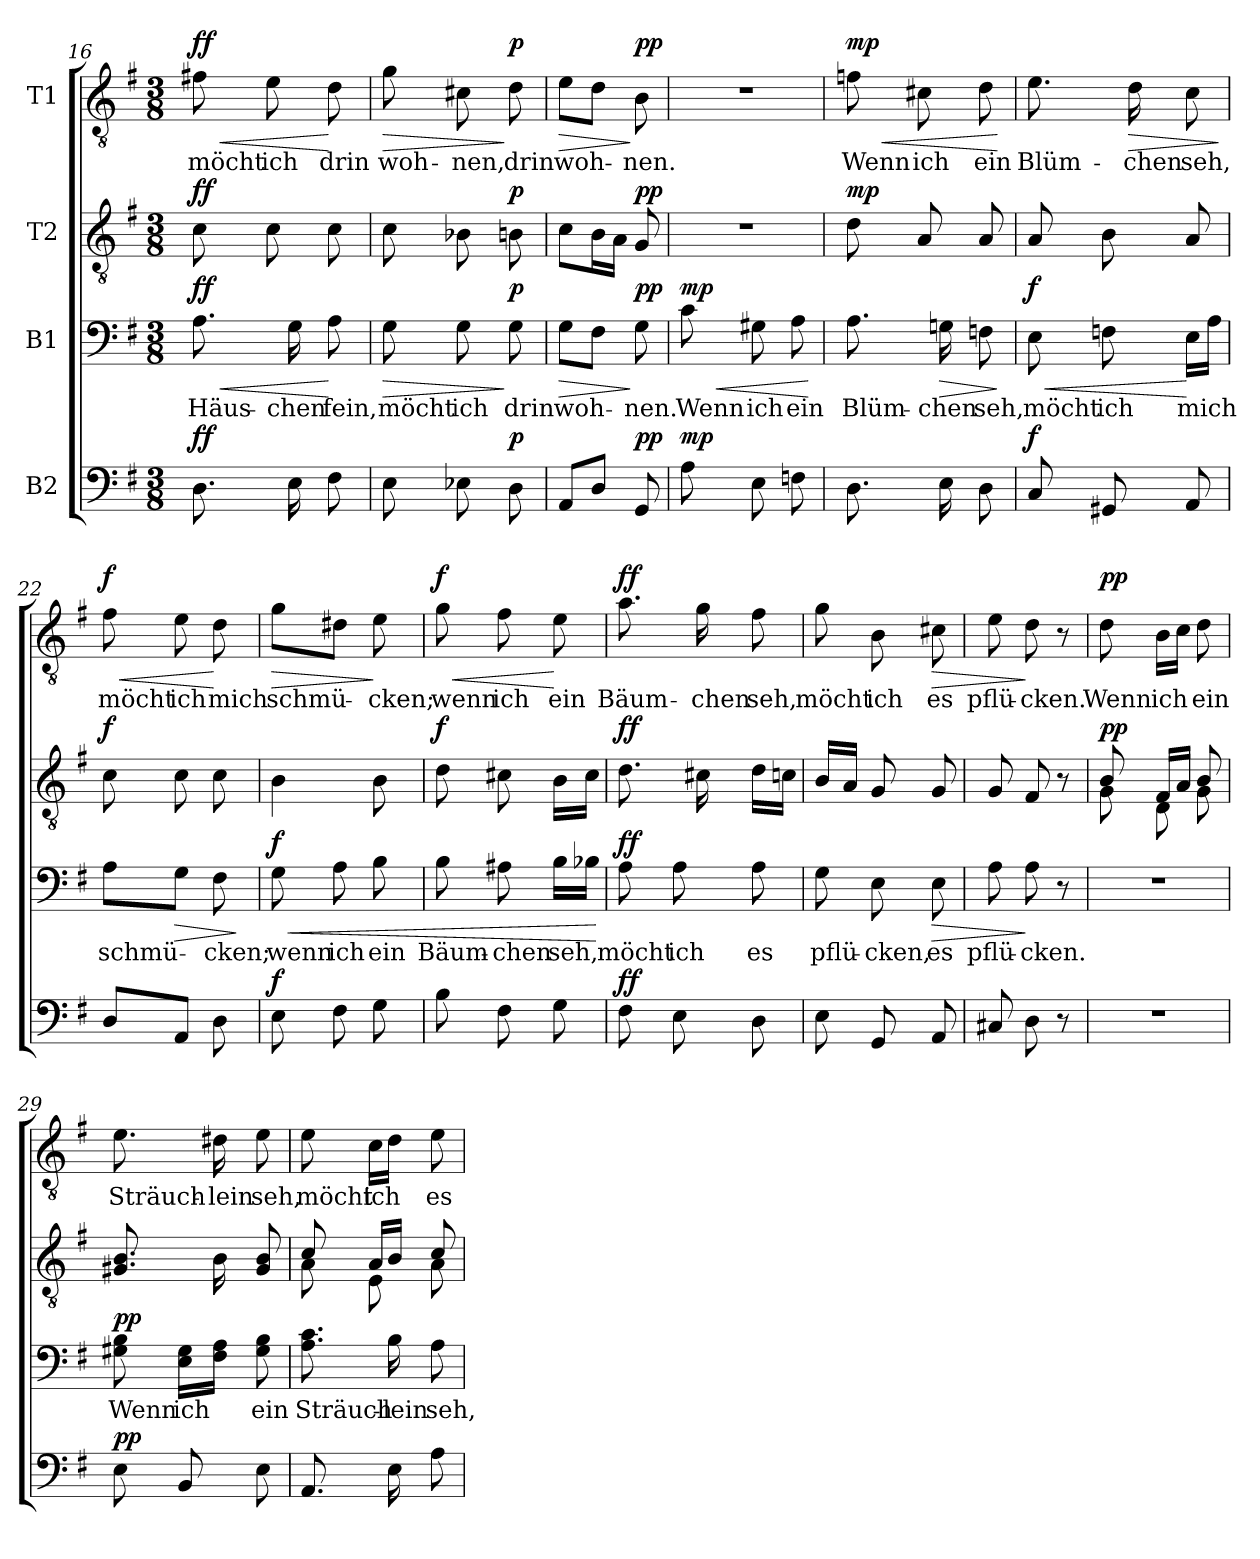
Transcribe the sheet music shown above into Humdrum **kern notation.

**kern	**dynam	**kern	**text	**dynam	**kern	**dynam	**kern	**text	**dynam
*part4	*part4	*part3	*part3	*part3	*part2	*part2	*part1	*part1	*part1
*staff4	*staff4	*staff3	*staff3	*staff3	*staff2	*staff2	*staff1	*staff1	*staff1
*I"B2	*	*I"B1	*	*	*I"T2	*	*I"T1	*	*
*clefF4	*	*clefF4	*	*	*clefGv2	*	*clefGv2	*	*
*k[f#]	*	*k[f#]	*	*	*k[f#]	*	*k[f#]	*	*
*M3/8	*	*M3/8	*	*	*M3/8	*	*M3/8	*	*
=16	=16	=16	=16	=16	=16	=16	=16	=16	=16
!	!LO:DY:a	!	!LO:LY:b	!LO:HP:b	!	!	!	!LO:LY:b	!LO:HP:b
!	!	!	!	!LO:DY:n=1:a	!	!LO:DY:a	!	!	!LO:DY:n=1:a
8.D\	ff	8.A\	Häus-	< ff	8c\	ff	8f#X\	möcht	< ff
!	!	!	!	!	!	!	!	!LO:LY:b	!
.	.	.	.	.	8c\	.	8e\	ich	.
!	!	!	!LO:LY:b	!	!	!	!	!	!
16E\	.	16G\	-chen	.	.	.	.	.	.
!	!	!	!LO:LY:b	!	!	!	!	!LO:LY:b	!
8F#\	.	8A\	fein,	[	8c\	.	8d\	drin	[
=17	=17	=17	=17	=17	=17	=17	=17	=17	=17
!	!	!	!LO:LY:b	!LO:HP:b	!	!	!	!LO:LY:b	!LO:HP:b
8E\	.	8G\	möcht	>	8c\	.	8g\	woh-	>
!	!	!	!LO:LY:b	!	!	!	!	!LO:LY:b	!
8E-X\	.	8G\	ich	.	8B-X\	.	8c#X\	-nen,	.
!	!LO:DY:a	!	!LO:LY:b	!LO:DY:n=1:a	!	!LO:DY:a	!	!LO:LY:b	!LO:DY:n=1:a
8D\	p	8G\	drin	] p	8Bn\	p	8d\	drin	] p
=18	=18	=18	=18	=18	=18	=18	=18	=18	=18
!	!	!	!LO:LY:b	!LO:HP:b	!	!	!	!LO:LY:b	!LO:HP:b
8AA/L	.	8G\L	woh-	>	8c\L	.	8e\L	woh-	>
8D/J	.	8F#\J	.	.	16B\L	.	8d\J	.	.
.	.	.	.	.	16A\JJ	.	.	.	.
!	!LO:DY:a	!	!LO:LY:b	!LO:DY:n=1:a	!	!LO:DY:a	!	!LO:LY:b	!LO:DY:n=1:a
8GG/	pp	8G\	-nen.	] pp	8G/	pp	8B\	-nen.	] pp
!!LO:LB:g=z
=19	=19	=19	=19	=19	=19	=19	=19	=19	=19
!	!LO:DY:a	!	!LO:LY:b	!LO:HP:b	!	!	!	!	!
!	!	!	!	!LO:DY:n=1:a	!	!	!	!	!
8A\	mp	8c\	Wenn	< mp	4.r	.	4.r	.	.
!	!	!	!LO:LY:b	!	!	!	!	!	!
8E\	.	8G#X\	ich	.	.	.	.	.	.
!	!	!	!LO:LY:b	!	!	!	!	!	!
8Fn\	.	8A\	ein	.	.	.	.	.	.
.	.	.	.	[	.	.	.	.	.
=20	=20	=20	=20	=20	=20	=20	=20	=20	=20
!	!	!	!LO:LY:b	!	!	!LO:DY:a	!	!LO:LY:b	!LO:HP:b
!	!	!	!	!	!	!	!	!	!LO:DY:n=1:a
8.D\	.	8.A\	Blüm-	.	8d\	mp	8fn\	Wenn	< mp
!	!	!	!	!	!	!	!	!LO:LY:b	!
.	.	.	.	.	8A/	.	8c#X\	ich	.
!	!	!	!LO:LY:b	!LO:HP:b	!	!	!	!	!
16E\	.	16Gn\	-chen	>	.	.	.	.	.
!	!	!	!LO:LY:b	!	!	!	!	!LO:LY:b	!
8D\	.	8Fn\	seh,	.	8A/	.	8d\	ein	.
.	.	.	.	]	.	.	.	.	[
=21	=21	=21	=21	=21	=21	=21	=21	=21	=21
!	!LO:DY:a	!	!LO:LY:b	!LO:HP:b	!	!	!	!LO:LY:b	!
!	!	!	!	!LO:DY:n=1:a	!	!	!	!	!
8C/	f	8E\	möcht	< f	8A/	.	8.e\	Blüm-	.
!	!	!	!LO:LY:b	!	!	!	!	!	!
8GG#X/	.	8Fn\	ich	.	8B\	.	.	.	.
!	!	!	!	!	!	!	!	!LO:LY:b	!LO:HP:b
.	.	.	.	.	.	.	16d\	-chen	>
!	!	!	!LO:LY:b	!	!	!	!	!LO:LY:b	!
8AA/	.	16E\LL	mich	[	8A/	.	8c\	seh,	.
.	.	16A\JJ	.	.	.	.	.	.	.
.	.	.	.	.	.	.	.	.	]
=22	=22	=22	=22	=22	=22	=22	=22	=22	=22
!	!	!	!LO:LY:b	!	!	!LO:DY:a	!	!LO:LY:b	!LO:HP:b
!	!	!	!	!	!	!	!	!	!LO:DY:n=1:a
8D/L	.	8A\L	schmü-	.	8c\	f	8f#\	möcht	< f
!	!	!	!	!LO:HP:b	!	!	!	!LO:LY:b	!
8AA/J	.	8G\J	.	>	8c\	.	8e\	ich	.
!	!	!	!LO:LY:b	!	!	!	!	!LO:LY:b	!
8D\	.	8F#\	-cken;	.	8c\	.	8d\	mich	[
.	.	.	.	]	.	.	.	.	.
=23	=23	=23	=23	=23	=23	=23	=23	=23	=23
!	!LO:DY:a	!	!LO:LY:b	!LO:HP:b	!	!	!	!LO:LY:b	!LO:HP:b
!	!	!	!	!LO:DY:n=1:a	!	!	!	!	!
8E\	f	8G\	wenn	< f	4B\	.	8g\L	schmü-	>
!	!	!	!LO:LY:b	!	!	!	!	!	!
8F#\	.	8A\	ich	.	.	.	8d#X\J	.	.
!	!	!	!LO:LY:b	!	!	!	!	!LO:LY:b	!
8G\	.	8B\	ein	.	8B\	.	8e\	-cken;	]
!!LO:PB:g=z
=24	=24	=24	=24	=24	=24	=24	=24	=24	=24
!	!	!	!LO:LY:b	!	!	!LO:DY:a	!	!LO:LY:b	!LO:HP:b
!	!	!	!	!	!	!	!	!	!LO:DY:n=1:a
8B\	.	8B\	Bäum-	.	8d\	f	8g\	wenn	< f
!	!	!	!LO:LY:b	!	!	!	!	!LO:LY:b	!
8F#\	.	8A#X\	-chen	.	8c#X\	.	8f#\	ich	.
!	!	!	!LO:LY:b	!	!	!	!	!LO:LY:b	!
8G\	.	16B\LL	seh,	.	16B\LL	.	8e\	ein	[
.	.	16B-X\JJ	.	.	16c#\JJ	.	.	.	.
.	.	.	.	[	.	.	.	.	.
=25	=25	=25	=25	=25	=25	=25	=25	=25	=25
!	!LO:DY:a	!	!LO:LY:b	!LO:DY:a	!	!LO:DY:a	!	!LO:LY:b	!LO:DY:a
8F#\	ff	8A\	möcht	ff	8.d\	ff	8.a\	Bäum-	ff
!	!	!	!LO:LY:b	!	!	!	!	!	!
8E\	.	8A\	ich	.	.	.	.	.	.
!	!	!	!	!	!	!	!	!LO:LY:b	!
.	.	.	.	.	16c#X\	.	16g\	-chen	.
!	!	!	!LO:LY:b	!	!	!	!	!LO:LY:b	!
8D\	.	8A\	es	.	16d\LL	.	8f#\	seh,	.
.	.	.	.	.	16cn\JJ	.	.	.	.
=26	=26	=26	=26	=26	=26	=26	=26	=26	=26
!	!	!	!LO:LY:b	!	!	!	!	!LO:LY:b	!
8E\	.	8G\	pflü-	.	16B/LL	.	8g\	möcht	.
.	.	.	.	.	16A/JJ	.	.	.	.
!	!	!	!LO:LY:b	!	!	!	!	!LO:LY:b	!
8GG/	.	8E\	-cken,	.	8G/	.	8B\	ich	.
!	!	!	!LO:LY:b	!LO:HP:b	!	!	!	!LO:LY:b	!LO:HP:b
8AA/	.	8E\	es	>	8G/	.	8c#X\	es	>
=27	=27	=27	=27	=27	=27	=27	=27	=27	=27
!	!	!	!LO:LY:b	!	!	!	!	!LO:LY:b	!
8C#X/	.	8A\	pflü-	.	8G/	.	8e\	pflü-	.
!	!	!	!LO:LY:b	!	!	!	!	!LO:LY:b	!
8D\	.	8A\	-cken.	]	8F#/	.	8d\	-cken.	]
8r	.	8r	.	.	8r	.	8r	.	.
!!LO:LB:g=z
=28	=28	=28	=28	=28	=28	=28	=28	=28	=28
*	*	*	*	*	*^	*	*	*	*
!	!	!	!	!	!	!	!LO:DY:a	!	!LO:LY:b	!LO:DY:a
4.r	.	4.r	.	.	8B/	8G\	pp	8d\	Wenn	pp
!	!	!	!	!	!	!	!	!	!LO:LY:b	!
.	.	.	.	.	16F#/LL	8D\	.	16B\LL	ich	.
.	.	.	.	.	16A/JJ	.	.	16c\JJ	.	.
!	!	!	!	!	!	!	!	!	!LO:LY:b	!
.	.	.	.	.	8B/	8G\	.	8d\	ein	.
=29	=29	=29	=29	=29	=29	=29	=29	=29	=29	=29
!	!LO:DY:a	!	!LO:LY:b	!LO:DY:a	!	!	!	!	!LO:LY:b	!
*	*	*	*	*	*v	*v	*	*	*	*
8E\	pp	8G#X\ 8B\	Wenn	pp	8.G#X/ 8.B/	.	8.e\	Sträuch-	.
!	!	!	!LO:LY:b	!	!	!	!	!	!
8BB/	.	16E\ 16G#\LL	ich	.	.	.	.	.	.
!	!	!	!	!	!	!	!	!LO:LY:b	!
.	.	16F#\ 16A\JJ	.	.	16B\	.	16d#X\	-lein	.
!	!	!	!LO:LY:b	!	!	!	!	!LO:LY:b	!
8E\	.	8G#\ 8B\	ein	.	8G#/ 8B/	.	8e\	seh,	.
=30	=30	=30	=30	=30	=30	=30	=30	=30	=30
!	!	!	!LO:LY:b	!	!	!	!	!LO:LY:b	!
*	*	*	*	*	*^	*	*	*	*
8.AA/	.	8.A\ 8.c\	Sträuch-	.	8c/	8A\	.	8e\	möcht	.
!	!	!	!	!	!	!	!	!	!LO:LY:b	!
.	.	.	.	.	16A/LL	8E\	.	16c\LL	ich	.
!	!	!	!LO:LY:b	!	!	!	!	!	!	!
16E\	.	16B\	-lein	.	16B/JJ	.	.	16d\JJ	.	.
!	!	!	!LO:LY:b	!	!	!	!	!	!LO:LY:b	!
8A\	.	8A\	seh,	.	8c/	8A\	.	8e\	es	.
*	*	*	*	*	*v	*v	*	*	*	*
=	=	=	=	=	=	=	=	=	=
*-	*-	*-	*-	*-	*-	*-	*-	*-	*-
